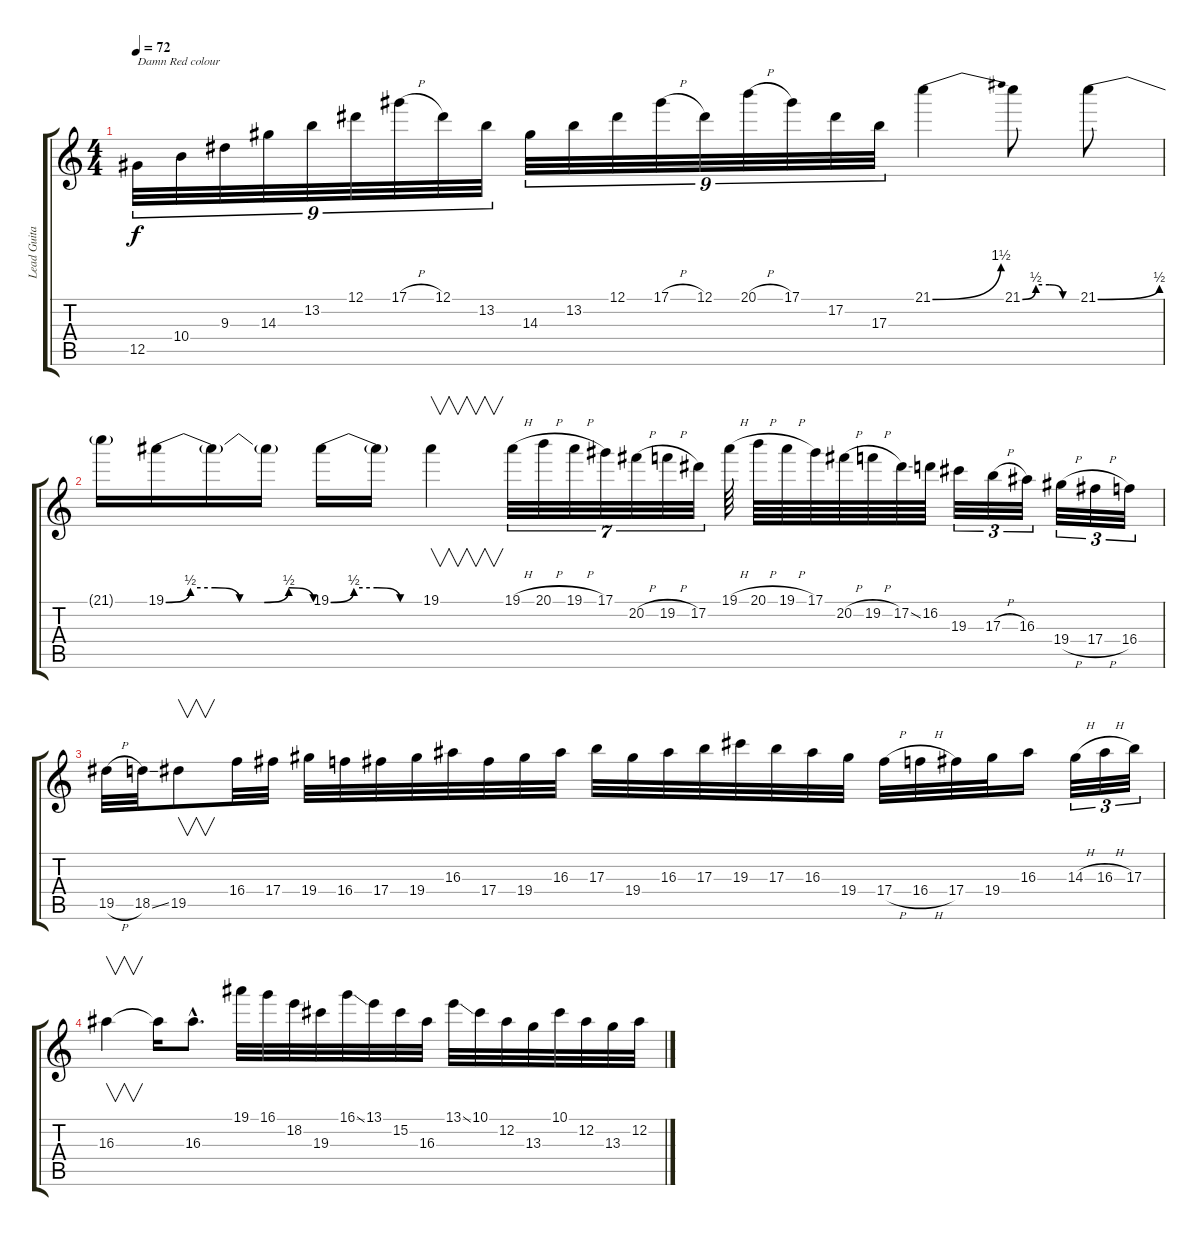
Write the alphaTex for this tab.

\track ("Lead Guitar" "Lead Guita") {instrument distortionguitar}
\staff {score tabs}
\tuning (Eb4 Bb3 Gb3 Db3 Ab2 Eb2) {hide}
\ts (4 4)
\tempo 72
\clef g2
\ks c
12.5.32{tu (9 8) txt "Damn Red colour" dy f} 10.4.32{tu (9 8)} 9.3.32{tu (9 8)} 14.3.32{tu (9 8)} 13.2.32{tu (9 8)} 12.1.32{tu (9 8)} 17.1{h}.32{tu (9 8)} 12.1.32{tu (9 8)} 13.2.32{tu (9 8)} 14.3.32{tu (9 8)} 13.2.32{tu (9 8)} 12.1.32{tu (9 8)} 17.1{h}.32{tu (9 8)} 12.1.32{tu (9 8)} 20.1{h}.32{tu (9 8)} 17.1.32{tu (9 8)} 17.2.32{tu (9 8)} 17.3.32{tu (9 8)} 21.1{be (bend 0 0 60 6)}.4 21.1{be (custom 0 0 15 2 30 2 45 0 60 0)}.8 21.1{be (bend 0 0 60 2)}.8 |
21.1{t}.16 19.1{be (custom 0 0 10 2 20 2 30 0 40 0 50 2 60 0)}.16 19.1{t}.16 19.1{t}.16 19.1{be (custom 0 0 15 2 30 2 45 0 60 0)}.16 19.1{t}.16 19.1.4{v} 19.1{h}.32{tu (7 4)} 20.1{h}.32{tu (7 4)} 19.1{h}.32{tu (7 4)} 17.1.32{tu (7 4)} 20.2{h}.32{tu (7 4)} 19.2{h}.32{tu (7 4)} 17.2.32{tu (7 4)} 19.1{h}.64 20.1{h}.64 19.1{h}.64 17.1.64 20.2{h}.64 19.2{h}.64 17.2{ss}.64 16.2.64 19.3.32{tu (3 2)} 17.3{h}.32{tu (3 2)} 16.3.32{tu (3 2)} 19.4{h}.32{tu (3 2)} 17.4{h}.32{tu (3 2)} 16.4.32{tu (3 2)} |
19.5{h}.32 18.5{ss}.32 19.5.8{v} 16.4.32 17.4.32 19.4.32 16.4.32 17.4.32 19.4.32 16.3.32 17.4.32 19.4.32 16.3.32 17.3.32 19.4.32 16.3.32 17.3.32 19.3.32 17.3.32 16.3.32 19.4.32 17.4{h}.32 16.4{h}.32 17.4.32 19.4.32 16.3.16 14.3{h}.32{tu (3 2)} 16.3{h}.32{tu (3 2)} 17.3.32{tu (3 2)} |
16.3.4{v} 16.3{t}.16 16.3{hac}.8{d} 19.1.32 16.1.32 18.2.32 19.3.32 16.1{ss}.32 13.1.32 15.2.32 16.3.32 13.1{ss}.32 10.1.32 12.2.32 13.3.32 10.1.32 12.2.32 13.3.32 12.2.32
